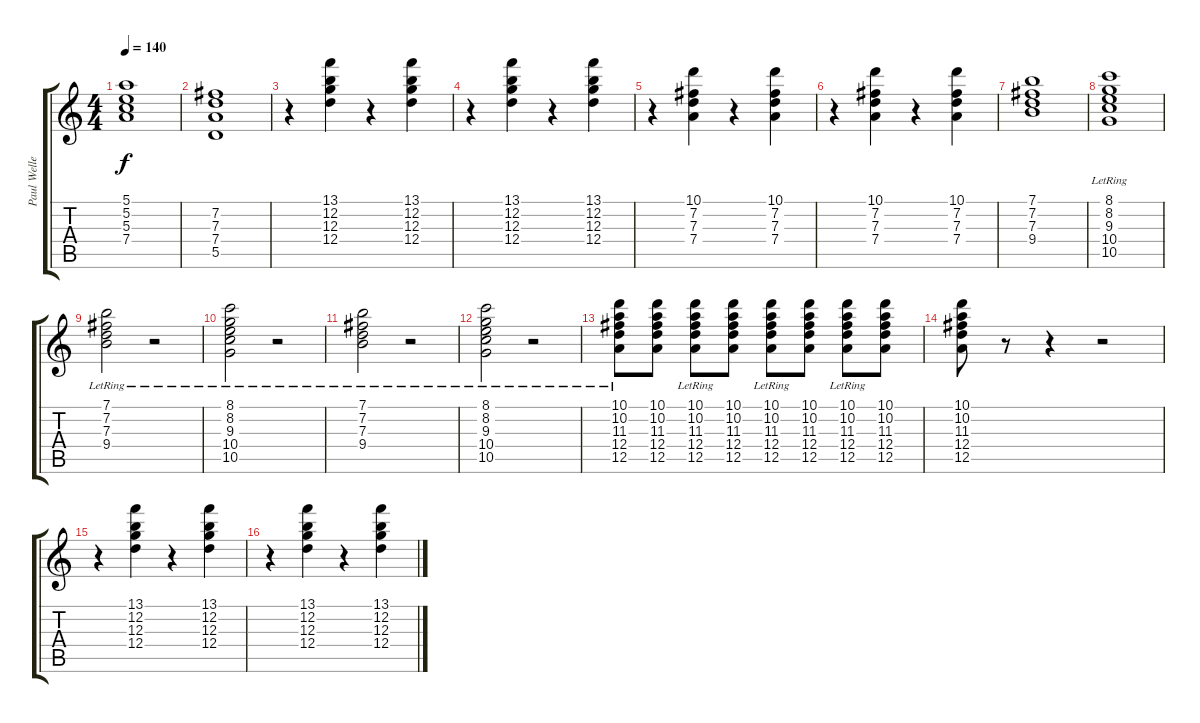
\track ("Paul Weller" "Paul Welle") {instrument electricguitarclean}
\staff {score tabs}
\tuning (E4 B3 G3 D3 A2 E2) {hide}
\ts (4 4)
\tempo 140
\clef g2
\ks c
(5.1 5.2 5.3 7.4).1{dy f} |
(7.2 7.3 7.4 5.5).1 |
r.4 (13.1 12.2 12.3 12.4).4 r.4 (13.1 12.2 12.3 12.4).4 |
r.4 (13.1 12.2 12.3 12.4).4 r.4 (13.1 12.2 12.3 12.4).4 |
r.4 (10.1 7.2 7.3 7.4).4 r.4 (10.1 7.2 7.3 7.4).4 |
r.4 (10.1 7.2 7.3 7.4).4 r.4 (10.1 7.2 7.3 7.4).4 |
(7.1 7.2 7.3 9.4).1 |
(8.1{lr} 8.2{lr} 9.3{lr} 10.4{lr} 10.5{lr}).1 |
(7.1 7.2{lr} 7.3{lr} 9.4{lr}).2 r.2 |
(8.1{lr} 8.2{lr} 9.3{lr} 10.4{lr} 10.5{lr}).2 r.2 |
(7.1{lr} 7.2{lr} 7.3{lr} 9.4{lr}).2 r.2 |
(8.1{lr} 8.2{lr} 9.3{lr} 10.4{lr} 10.5{lr}).2 r.2 |
(10.1{lr} 10.2{lr} 11.3{lr} 12.4{lr} 12.5{lr}).8 (10.1 10.2 11.3 12.4 12.5).8 (10.1{lr} 10.2{lr} 11.3{lr} 12.4{lr} 12.5{lr}).8 (10.1 10.2 11.3 12.4 12.5).8 (10.1{lr} 10.2{lr} 11.3{lr} 12.4{lr} 12.5{lr}).8 (10.1 10.2 11.3 12.4 12.5).8 (10.1{lr} 10.2{lr} 11.3{lr} 12.4{lr} 12.5{lr}).8 (10.1 10.2 11.3 12.4 12.5).8 |
(10.1 10.2 11.3 12.4 12.5).8 r.8 r.4 r.2 |
r.4 (13.1 12.2 12.3 12.4).4 r.4 (13.1 12.2 12.3 12.4).4 |
r.4 (13.1 12.2 12.3 12.4).4 r.4 (13.1 12.2 12.3 12.4).4
